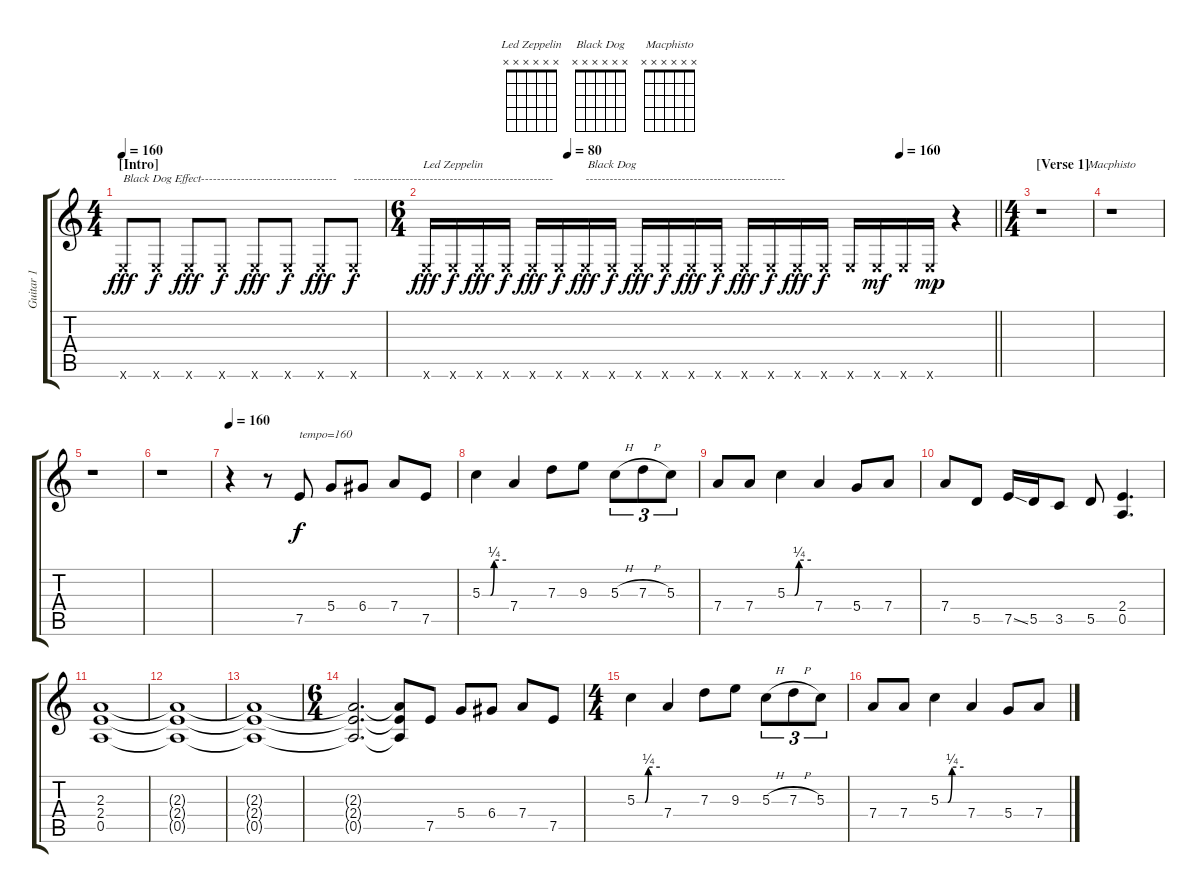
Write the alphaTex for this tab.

\track ("Guitar 1" "Guitar 1") {instrument overdrivenguitar}
\staff {score tabs}
\tuning (E4 B3 G3 D3 A2 E2) {hide}
\chord ("Led Zeppelin" x x x x x x)
\chord ("Black Dog" x x x x x x)
\chord ("Macphisto" x x x x x x)
\ts (4 4)
\section ("" "[Intro]")
\tempo 160
\tempo 109
\tempo 160
\clef g2
\ks c
0.6{x}.8{txt "Black Dog Effect----------------------------------" dy fff volume 13 instrument acousticguitarnylon} 0.6{x}.8{dy f volume 16} 0.6{x}.8{dy fff} 0.6{x}.8{dy f} 0.6{x}.8{dy fff} 0.6{x}.8{dy f} 0.6{x}.8{dy fff} 0.6{x}.8{txt "--------------------------------------------------" dy f} |
\ts (6 4)
\tempo (80 0.25)
\tempo (160 0.8333333333333334)
\barLineRight lightlight
0.6{x}.16{dy fff} 0.6{x}.16{ch "Led Zeppelin" dy f} 0.6{x}.16{dy fff} 0.6{x}.16{dy f} 0.6{x}.16{dy fff} 0.6{x}.16{dy f} 0.6{x}.16{txt "--------------------------------------------------" dy fff volume 3} 0.6{x}.16{ch "Black Dog" dy f} 0.6{x}.16{dy fff} 0.6{x}.16{dy f} 0.6{x}.16{dy fff} 0.6{x}.16{dy f} 0.6{x}.16{dy fff} 0.6{x}.16{dy f} 0.6{x}.16{dy fff} 0.6{x}.16{dy f} 0.6{x}.16 0.6{x}.16{dy mf} 0.6{x}.16 0.6{x}.16{dy mp} r.4 |
\ts (4 4)
\section ("" "[Verse 1]")
r.1 |
r.1{ch "Macphisto"} |
r.1 |
r.1 |
\tempo 160
r.4{volume 15 instrument overdrivenguitar} r.8 7.5.8{txt "tempo=160" dy f} 5.4.8 6.4.8 7.4.8 7.5.8 |
5.3{be (custom 0 0 10 0 21 0 30 1 60 1)}.4 7.4.4 7.3.8 9.3.8 5.3{h}.8{tu (3 2)} 7.3{h}.8{tu (3 2)} 5.3.8{tu (3 2)} |
7.4.8 7.4.8 5.3{be (custom 0 0 19 0 30 1 60 1)}.4 7.4.4 5.4.8 7.4.8 |
7.4.8 5.5.8 7.5{ss}.16 5.5.16 3.5.8 5.5.8 (2.4 0.5).4{d} |
(2.3 2.4 0.5).1 |
(2.3{t} 2.4{t} 0.5{t}).1 |
(2.3{t} 2.4{t} 0.5{t}).1 |
\ts (6 4)
(2.3{t} 2.4{t} 0.5{t}).2{d} (2.3{t} 2.4{t} 0.5{t}).8 7.5.8{volume 15 instrument overdrivenguitar} 5.4.8 6.4.8 7.4.8 7.5.8 |
\ts (4 4)
5.3{be (custom 0 0 10 0 21 0 30 1 60 1)}.4 7.4.4 7.3.8 9.3.8 5.3{h}.8{tu (3 2)} 7.3{h}.8{tu (3 2)} 5.3.8{tu (3 2)} |
7.4.8 7.4.8 5.3{be (custom 0 0 19 0 30 1 60 1)}.4 7.4.4 5.4.8 7.4.8
